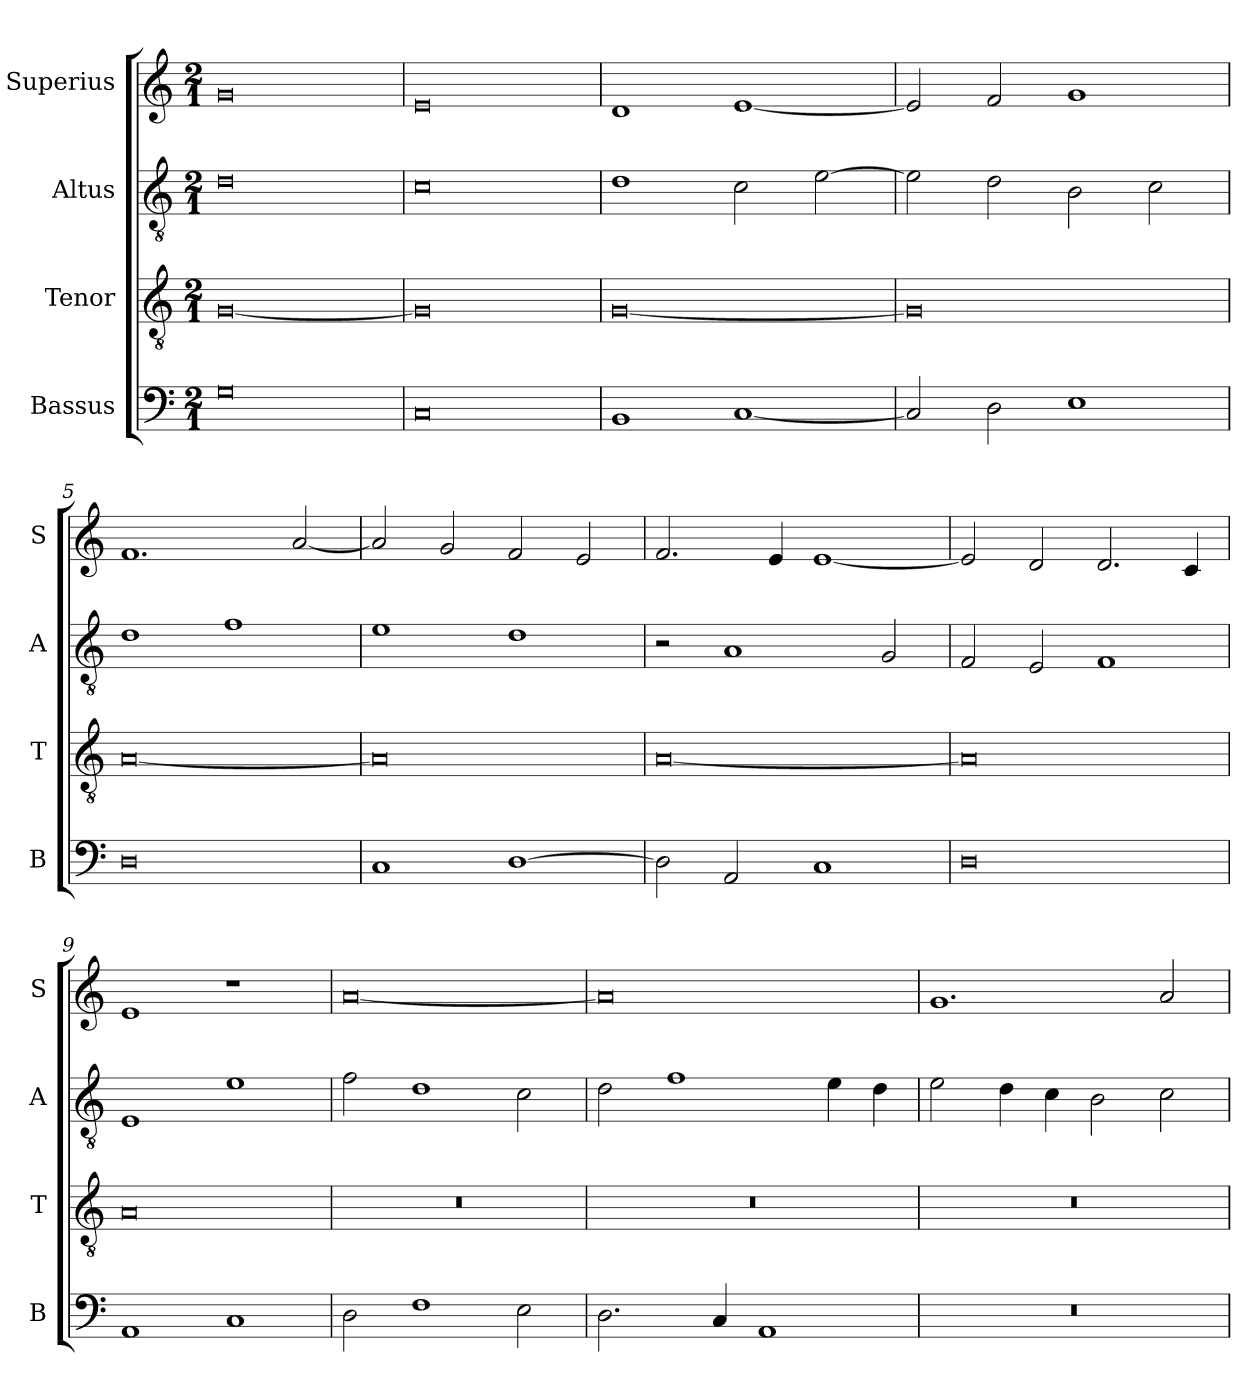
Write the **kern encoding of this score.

**kern	**kern	**kern	**kern
*part4	*part3	*part2	*part1
*staff4	*staff3	*staff2	*staff1
*I"Bassus	*I"Tenor	*I"Altus	*I"Superius
*I'B	*I'T	*I'A	*I'S
*clefF4	*clefGv2	*clefGv2	*clefG2
*k[]	*k[]	*k[]	*k[]
*M2/1	*M2/1	*M2/1	*M2/1
=1	=1	=1	=1
0G	[0G	0d	0g
=2	=2	=2	=2
0C	0G]	0c	0e
=3	=3	=3	=3
1BB	[0G	1d	1d
[1C	.	2c\	[1e
.	.	[2e\	.
=4	=4	=4	=4
2C/]	0G]	2e\]	2e/]
2D\	.	2d\	2f/
1E	.	2B\	1g
.	.	2c\	.
=5	=5	=5	=5
0D	[0A	1d	1.f
.	.	1f	.
.	.	.	[2a/
=6	=6	=6	=6
1C	0A]	1e	2a/]
.	.	.	2g/
[1D	.	1d	2f/
.	.	.	2e/
=7	=7	=7	=7
2D\]	[0A	2r	2.f/
2AA/	.	1A	.
.	.	.	4e/
1C	.	.	[1e
.	.	2G/	.
=8	=8	=8	=8
0D	0A]	2F/	2e/]
.	.	2E/	2d/
.	.	1F	2.d/
.	.	.	4c/
=9	=9	=9	=9
1AA	0A	1E	1e
1C	.	1e	1r
=10	=10	=10	=10
2D\	0r	2f\	[0a
1F	.	1d	.
2E\	.	2c\	.
=11	=11	=11	=11
2.D\	0r	2d\	0a]
.	.	1f	.
4C/	.	.	.
1AA	.	.	.
.	.	4e\	.
.	.	4d\	.
=12	=12	=12	=12
0r	0r	2e\	1.g
.	.	4d\	.
.	.	4c\	.
.	.	2B\	.
.	.	2c\	2a/
=	=	=	=
*-	*-	*-	*-
